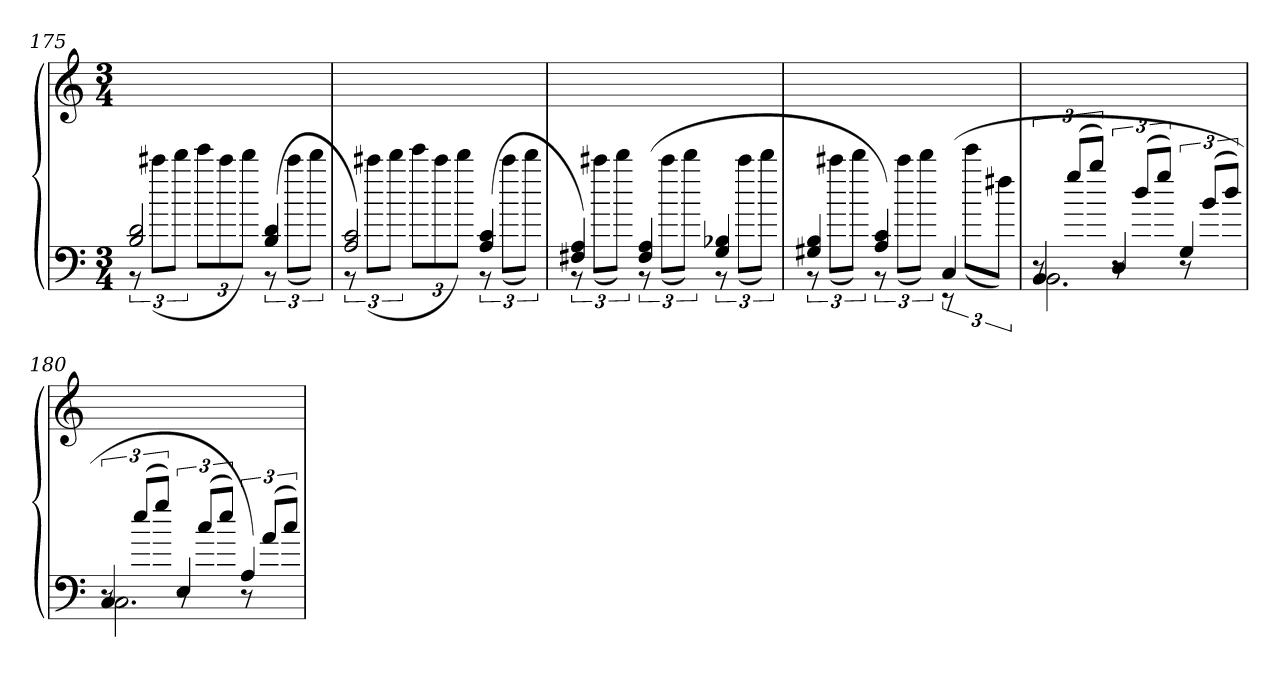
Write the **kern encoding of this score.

**kern	**kern
*part1	*part1
*staff2	*staff1
*clefF4	*clefG2
*k[]	*k[]
*M3/4	*M3/4
=175	=175
*^	*
2B 2d	12r	2.ryy
.	(12ccc#XL	.
.	12dddJ	.
.	12eeeL	.
.	12ccc#	.
.	12dddJ)	.
(4B 4d	12r	.
.	(12ccc#L	.
.	12dddJ)	.
=176	=176	=176
2A 2c)	12r	2.ryy
.	(12ccc#XL	.
.	12dddJ	.
.	12eeeL	.
.	12ccc#	.
.	12dddJ)	.
(4A 4c	12r	.
.	(12ccc#L	.
.	12dddJ)	.
=177	=177	=177
4F#X 4A)	12r	2.ryy
.	(12ccc#XL	.
.	12dddJ)	.
(4F# 4A	12r	.
.	(12ccc#L	.
.	12dddJ)	.
4G 4B-X	12r	.
.	(12ccc#L	.
.	12dddJ)	.
=178	=178	=178
4G#X 4B	12r	2.ryy
.	(12ccc#XL	.
.	12dddJ)	.
4A 4c)	12r	.
.	(12ccc#L	.
.	12dddJ)	.
(4C	12r	.
.	(12eeeL	.
.	12ff#XJ)	.
=179	=179	=179
*	*^	*
4BB	2.BB	12r	2.ryy
.	.	(12ggL	.
.	.	12bbJ)	.
4D	.	12r	.
.	.	(12ddL	.
.	.	12ggJ)	.
4G	.	12r	.
.	.	(12bL	.
.	.	12ddJ)	.
=180	=180	=180	=180
4C	2.C	12r	2.ryy
.	.	(12eeL	.
.	.	12ggJ)	.
4E	.	12r	.
.	.	(12ccL	.
.	.	12eeJ)	.
4A)	.	12r	.
.	.	(12aL	.
.	.	12ccJ)	.
*v	*v	*v	*
=	=
*-	*-
